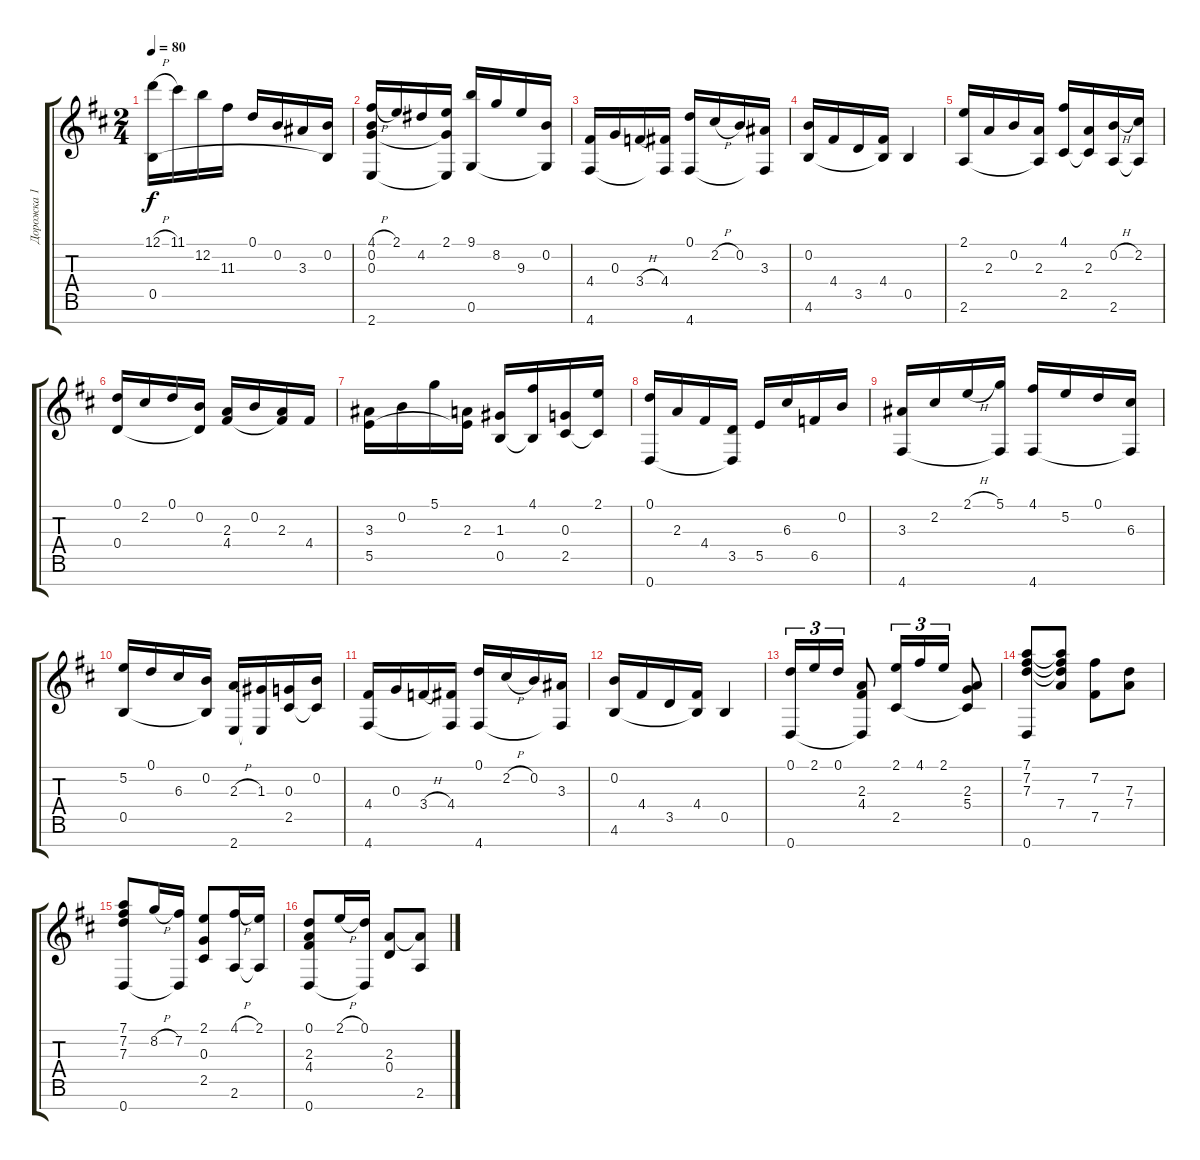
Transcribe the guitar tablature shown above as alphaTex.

\track ("Дорожка 1" "Дорожка 1") {instrument acousticguitarnylon}
\staff {score tabs}
\tuning (D4 B3 G3 D3 B2 G2 D2) {hide}
\ts (2 4)
\tempo 80
\clef g2
\ks bminor
(12.1{h} 0.5).16{dy f} 11.1.16 12.2.16 11.3.16 0.1.16 0.2.16 3.3.16 (0.2 0.5{t}).16 |
(4.1{h} 0.2 0.3 2.7).16 2.1.16 4.2.16 (2.1 0.3{t} 2.7{t}).16 (9.1 0.6).16 8.2.16 9.3.16 (0.2 0.6{t}).16 |
(4.4 4.7).16 0.3.16 3.4{h}.16 (4.4 4.7{t}).16 (0.1 4.7).16 2.2{h}.16 0.2.16 (3.3 4.7{t}).16 |
(0.2 4.6).16 4.4.16 3.5.16 (4.4 4.6{t}).16 0.5.4 |
(2.1 2.6).16 2.3.16 0.2.16 (2.3 2.6{t}).16 (4.1 2.5).16 (2.3 2.5{t}).16 (0.2{h} 2.6).16 (2.2 2.6{t}).16 |
(0.1 0.4).16 2.2.16 0.1.16 (0.2 0.4{t}).16 (2.3 4.4).16 0.2.16 (2.3 4.4{t}).16 4.4.16 |
(3.3 5.5).16 0.2.16 5.1.16 (2.3 5.5{t}).16 (1.3 0.5).16 (4.1 0.5{t}).16 (0.3 2.5).16 (2.1 2.5{t}).16 |
(0.1 0.7).16 2.3.16 4.4.16 (3.5 0.7{t}).16 5.5.16 6.3.16 6.5.16 0.2.16 |
(3.3 4.7).16 2.2.16 2.1{h}.16 (5.1 4.7{t}).16 (4.1 4.7).16 5.2.16 0.1.16 (6.3 4.7{t}).16 |
(5.2 0.5).16 0.1.16 6.3.16 (0.2 0.5{t}).16 (2.3{h} 2.7).16 (1.3 2.7{t}).16 (0.3 2.5).16 (0.2 2.5{t}).16 |
(4.4 4.7).16 0.3.16 3.4{h}.16 (4.4 4.7{t}).16 (0.1 4.7).16 2.2{h}.16 0.2.16 (3.3 4.7{t}).16 |
(0.2 4.6).16 4.4.16 3.5.16 (4.4 4.6{t}).16 0.5.4 |
(0.1 0.7).16{tu (3 2)} 2.1.16{tu (3 2)} 0.1.16{tu (3 2)} (2.3 4.4 0.7{t}).8 (2.1 2.5).16{tu (3 2)} 4.1.16{tu (3 2)} 2.1.16{tu (3 2)} (2.3 5.4 2.5{t}).8 |
(7.1 7.2 7.3 0.7).8 (7.1{t} 7.2{t} 7.3{t} 7.4).8 (7.2 7.5).8 (7.3 7.4).8 |
(7.1 7.2 7.3 0.7).8 8.2{h}.16 (7.2 0.7{t}).16 (2.1 0.3 2.5).8 (4.1{h} 2.6).16 (2.1 2.6{t}).16 |
(0.1 2.3 4.4 0.7).8 2.1{h}.16 (0.1 0.7{t}).16 (2.3 0.4).8 (2.3{t} 2.6).8
